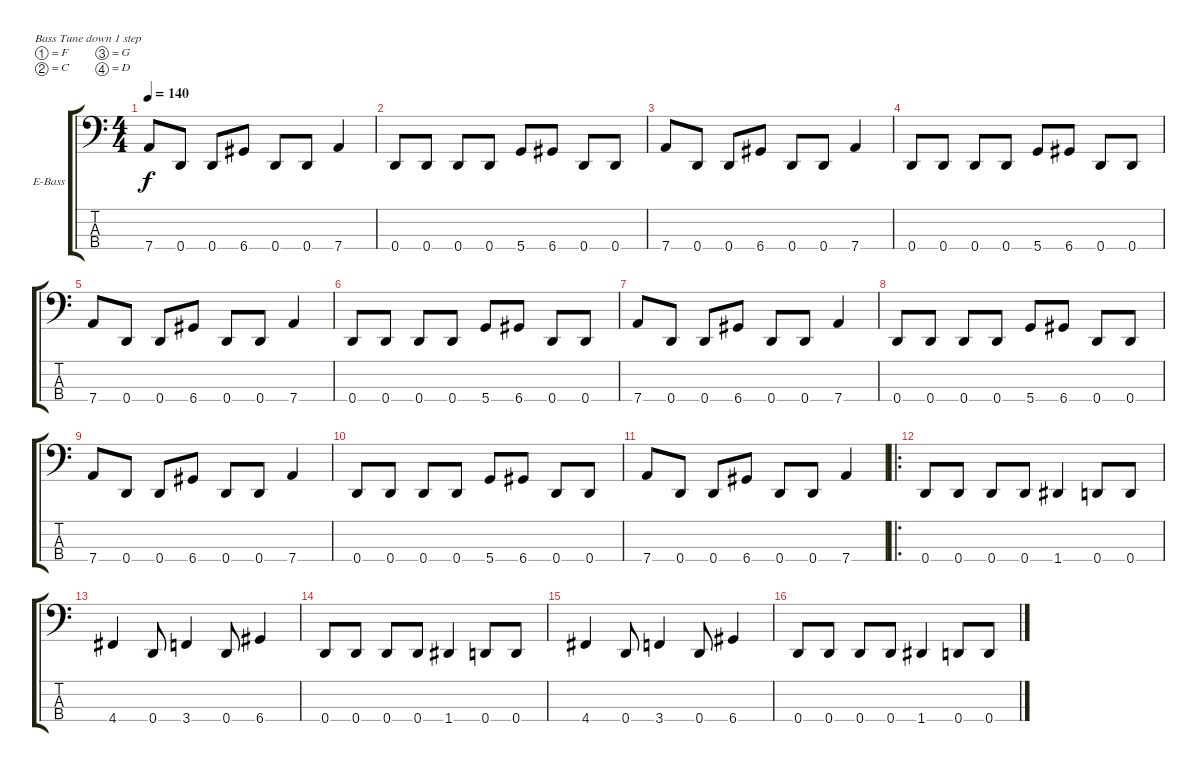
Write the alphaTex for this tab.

\bracketExtendMode groupsimilarinstruments
\firstSystemTrackNameOrientation horizontal
\otherSystemsTrackNameOrientation horizontal
\track ("Bass" "E-Bass") {instrument electricbassfinger}
\staff {score tabs}
\tuning (F2 C2 G1 D1)
\ts (4 4)
\tempo 140
\clef f4
\ks c
7.4.8{dy f} 0.4.8 0.4.8 6.4.8 0.4.8 0.4.8 7.4.4 |
0.4.8 0.4.8 0.4.8 0.4.8 5.4.8 6.4.8 0.4.8 0.4.8 |
7.4.8 0.4.8 0.4.8 6.4.8 0.4.8 0.4.8 7.4.4 |
0.4.8 0.4.8 0.4.8 0.4.8 5.4.8 6.4.8 0.4.8 0.4.8 |
7.4.8 0.4.8 0.4.8 6.4.8 0.4.8 0.4.8 7.4.4 |
0.4.8 0.4.8 0.4.8 0.4.8 5.4.8 6.4.8 0.4.8 0.4.8 |
7.4.8 0.4.8 0.4.8 6.4.8 0.4.8 0.4.8 7.4.4 |
0.4.8 0.4.8 0.4.8 0.4.8 5.4.8 6.4.8 0.4.8 0.4.8 |
7.4.8 0.4.8 0.4.8 6.4.8 0.4.8 0.4.8 7.4.4 |
0.4.8 0.4.8 0.4.8 0.4.8 5.4.8 6.4.8 0.4.8 0.4.8 |
7.4.8 0.4.8 0.4.8 6.4.8 0.4.8 0.4.8 7.4.4 |
\ro
0.4.8 0.4.8 0.4.8 0.4.8 1.4.4 0.4.8 0.4.8 |
4.4.4 0.4.8 3.4.4 0.4.8 6.4.4 |
0.4.8 0.4.8 0.4.8 0.4.8 1.4.4 0.4.8 0.4.8 |
4.4.4 0.4.8 3.4.4 0.4.8 6.4.4 |
0.4.8 0.4.8 0.4.8 0.4.8 1.4.4 0.4.8 0.4.8
